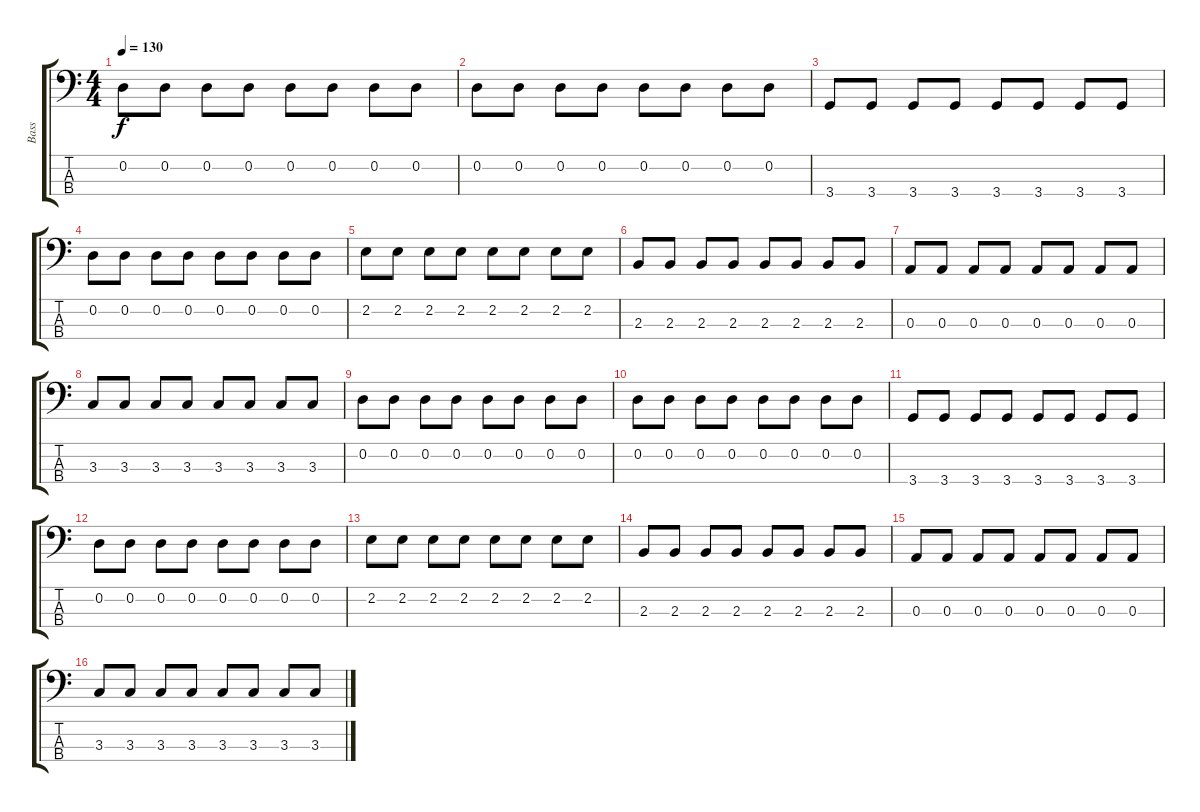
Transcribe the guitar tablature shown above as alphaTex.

\track ("Bass" "Bass") {instrument electricbasspick}
\staff {score tabs}
\tuning (G2 D2 A1 E1) {hide}
\ts (4 4)
\tempo 130
\clef f4
\ks c
0.2.8{dy f} 0.2.8 0.2.8 0.2.8 0.2.8 0.2.8 0.2.8 0.2.8 |
0.2.8 0.2.8 0.2.8 0.2.8 0.2.8 0.2.8 0.2.8 0.2.8 |
3.4.8 3.4.8 3.4.8 3.4.8 3.4.8 3.4.8 3.4.8 3.4.8 |
0.2.8 0.2.8 0.2.8 0.2.8 0.2.8 0.2.8 0.2.8 0.2.8 |
2.2.8 2.2.8 2.2.8 2.2.8 2.2.8 2.2.8 2.2.8 2.2.8 |
2.3.8 2.3.8 2.3.8 2.3.8 2.3.8 2.3.8 2.3.8 2.3.8 |
0.3.8 0.3.8 0.3.8 0.3.8 0.3.8 0.3.8 0.3.8 0.3.8 |
3.3.8 3.3.8 3.3.8 3.3.8 3.3.8 3.3.8 3.3.8 3.3.8 |
0.2.8 0.2.8 0.2.8 0.2.8 0.2.8 0.2.8 0.2.8 0.2.8 |
0.2.8 0.2.8 0.2.8 0.2.8 0.2.8 0.2.8 0.2.8 0.2.8 |
3.4.8 3.4.8 3.4.8 3.4.8 3.4.8 3.4.8 3.4.8 3.4.8 |
0.2.8 0.2.8 0.2.8 0.2.8 0.2.8 0.2.8 0.2.8 0.2.8 |
2.2.8 2.2.8 2.2.8 2.2.8 2.2.8 2.2.8 2.2.8 2.2.8 |
2.3.8 2.3.8 2.3.8 2.3.8 2.3.8 2.3.8 2.3.8 2.3.8 |
0.3.8 0.3.8 0.3.8 0.3.8 0.3.8 0.3.8 0.3.8 0.3.8 |
3.3.8 3.3.8 3.3.8 3.3.8 3.3.8 3.3.8 3.3.8 3.3.8
